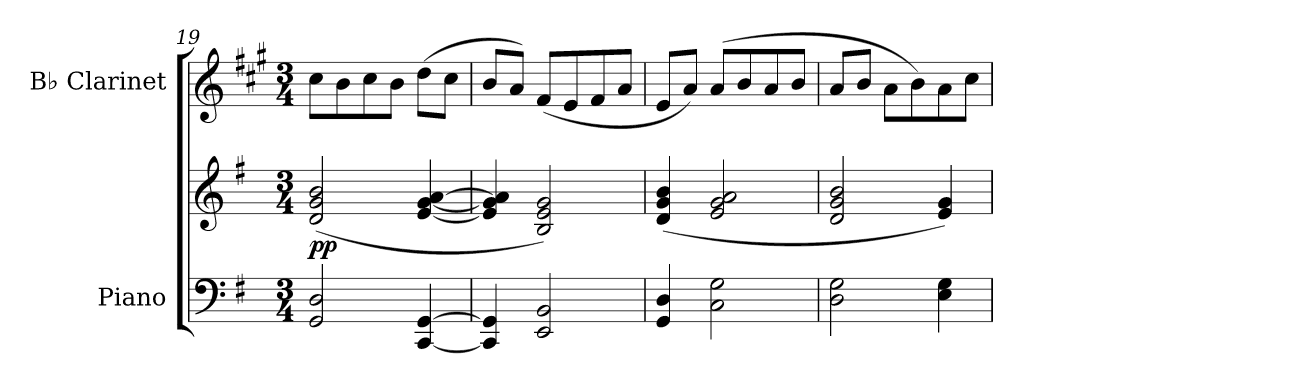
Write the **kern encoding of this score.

**kern	**kern	**dynam	**kern
*part2	*part2	*part2	*part1
*staff3	*staff2	*staff2/3	*staff1
*I"Piano	*	*	*I"B♭ Clarinet
*I'Pno.	*	*	*I'B♭ Cl.
*clefF4	*clefG2	*	*clefG2
*	*	*	*ITrd1c2
*k[f#]	*k[f#]	*	*k[f#]
*M3/4	*M3/4	*	*M3/4
=19	=19	=19	=19
!	!	!LO:DY:b	!
2GG/ 2D/	(>2d/ 2g/ 2b/	pp	8b\L
.	.	.	8a\
.	.	.	8b\
.	.	.	8a\J
[4CC/ [4GG/	[4e/ [4g/ [4a/	.	(>8cc\L
.	.	.	8b\J
=20	=20	=20	=20
4CC/] 4GG/]	4e/] 4g/] 4a/]	.	8a/L
.	.	.	8g/J)
2EE/ 2BB/	2B/ 2e/ 2g/)	.	(<8e/L
.	.	.	8d/
.	.	.	8e/
.	.	.	8g/J
=21	=21	=21	=21
4GG/ 4D/	(>4d/ 4g/ 4b/	.	8d/L
.	.	.	8g/J)
2C\ 2G\	2e/ 2g/ 2a/	.	(>8g/L
.	.	.	8a/
.	.	.	8g/
.	.	.	8a/J
=22	=22	=22	=22
2D\ 2G\	2d/ 2g/ 2b/	.	8g/L
.	.	.	8a/J
.	.	.	8g\L
.	.	.	8a\)
4E\ 4G\	4e/ 4g/)	.	8g\
.	.	.	8b\J
=	=	=	=
*-	*-	*-	*-
